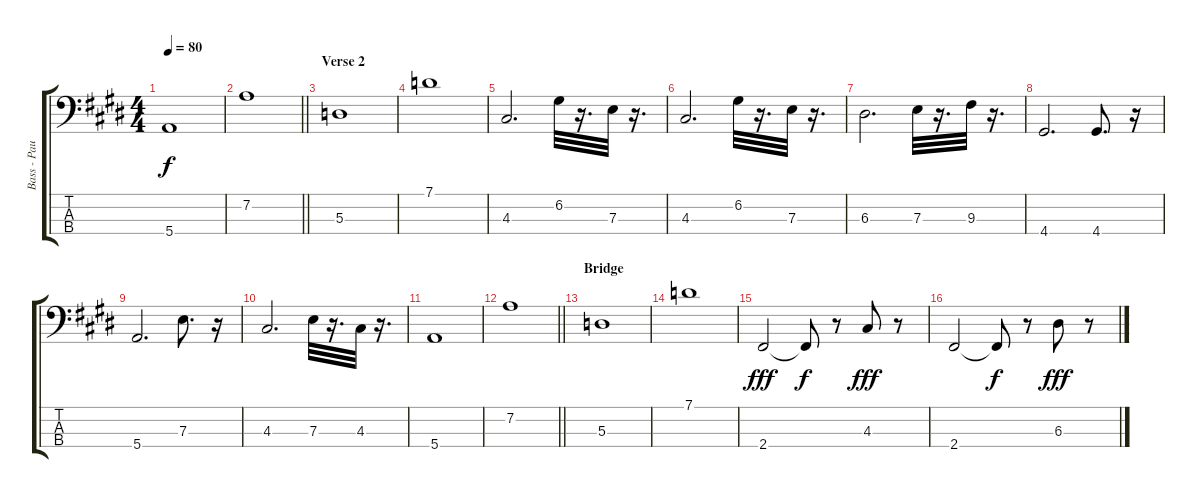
\track ("Bass - Paul" "Bass - Pau") {instrument acousticbass}
\staff {score tabs}
\tuning (G2 D2 A1 E1) {hide}
\ts (4 4)
\tempo 80
\clef f4
\ks c#minor
5.4.1{dy f} |
\barLineRight lightlight
7.2.1 |
\section ("" "Verse 2")
5.3.1 |
7.1.1 |
4.3.2{d} 6.2.32 r.16{d} 7.3.32 r.16{d} |
4.3.2{d} 6.2.32 r.16{d} 7.3.32 r.16{d} |
6.3.2{d} 7.3.32 r.16{d} 9.3.32 r.16{d} |
4.4.2{d} 4.4.8{d} r.16 |
5.4.2{d} 7.3.8{d} r.16 |
4.3.2{d} 7.3.32 r.16{d} 4.3.32 r.16{d} |
5.4.1 |
\barLineRight lightlight
7.2.1 |
\section ("" "Bridge")
5.3.1 |
7.1.1 |
2.4.2{dy fff} 2.4{t}.8{dy f} r.8 4.3.8{dy fff} r.8 |
2.4.2 2.4{t}.8{dy f} r.8 6.3.8{dy fff} r.8
